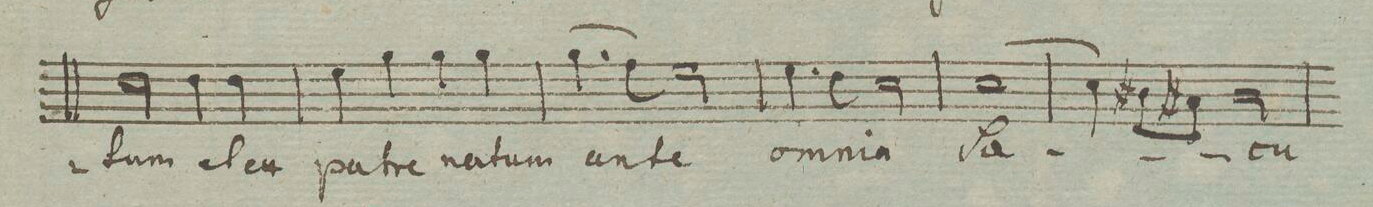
**kern	**text	**dynam
*I"Soprano. Tutti.	*	*
*clefC1	*	*
*k[]	*	*
*met(c|)	*	*
*M2/2	*	*
2b\	-tum	.
4b\	et	.
4b\	ex	.
=25	=25	=25
4cc\	pa-	.
4ee\	-tre-	.
4ee\	-na-	.
4ee\	-tum	.
=26	=26	=26
(4.ee\	an-	.
8dd\)	.	.
2cc\	-te	.
=27	=27	=27
4.cc\	om-	.
8b\	-ni-	.
2a\	-a	.
=28	=28	=28
[1a\	sae-	.
=29	=29	=29
4a\]	.	.
8g#XL\	.	.
8f#X/J	.	.
2g#\	-cu-	.
=30	=30	=30
*-	*-	*-
